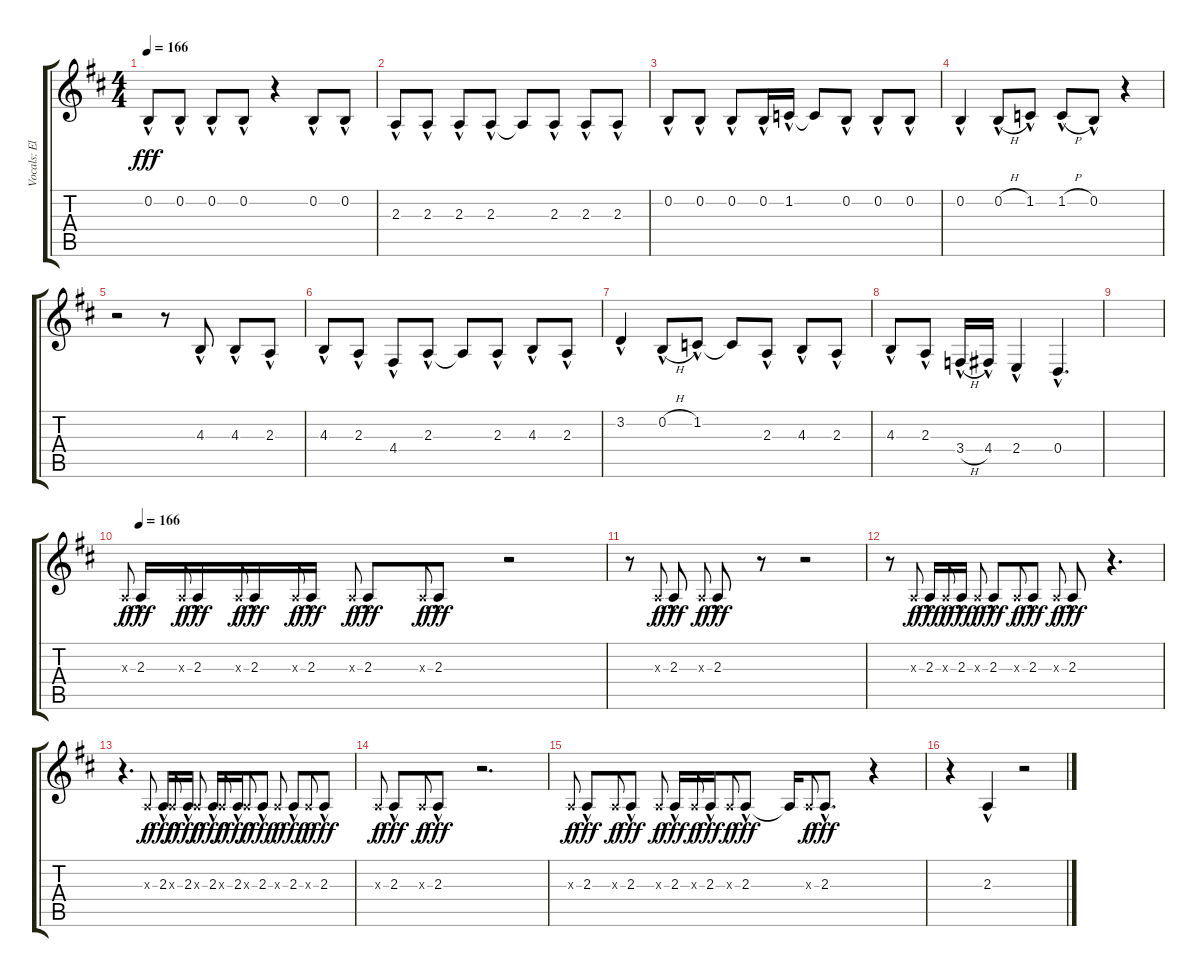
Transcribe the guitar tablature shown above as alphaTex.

\track ("Vocals: Ellen" "Vocals: El") {instrument lead8bassandlead}
\staff {score tabs}
\tuning (E4 B3 G3 D3 A2 E2) {hide}
\ts (4 4)
\tempo 166
\clef g2
\ks d
0.2{hac}.8{dy fff} 0.2{hac}.8 0.2{hac}.8 0.2{hac}.8 r.4 0.2{hac}.8 0.2{hac}.8 |
2.3{hac}.8 2.3{hac}.8 2.3{hac}.8 2.3{hac}.8 2.3{t}.8 2.3{hac}.8 2.3{hac}.8 2.3{hac}.8 |
0.2{hac}.8 0.2{hac}.8 0.2{hac}.8 0.2{hac}.16 1.2{hac}.16 1.2{t}.8 0.2{hac}.8 0.2{hac}.8 0.2{hac}.8 |
0.2{hac}.4 0.2{h hac}.8 1.2{hac}.8 1.2{h hac}.8 0.2{hac}.8 r.4 |
r.2 r.8 4.3{hac}.8 4.3{hac}.8 2.3{hac}.8 |
4.3{hac}.8 2.3{hac}.8 4.4{hac}.8 2.3{hac}.8 2.3{t}.8 2.3{hac}.8 4.3{hac}.8 2.3{hac}.8 |
3.2{hac}.4 0.2{h hac}.8 1.2{hac}.8 1.2{t}.8 2.3{hac}.8 4.3{hac}.8 2.3{hac}.8 |
4.3{hac}.8 2.3{hac}.8 3.4{h hac}.16 4.4{hac}.16 2.4{hac}.4 0.4{hac}.4{d} |
|
\tempo (166 0.03125)
2.3{x}.8{gr onbeat dy f} 2.3{hac}.16{dy fff} 2.3{x}.8{gr onbeat dy f} 2.3{hac}.16{dy fff} 2.3{x}.8{gr onbeat dy f} 2.3{hac}.16{dy fff} 2.3{x}.8{gr onbeat dy f} 2.3{hac}.16{dy fff} 2.3{x}.8{gr onbeat dy f} 2.3{hac}.8{dy fff} 2.3{x}.8{gr onbeat dy f} 2.3{hac}.8{dy fff} r.2 |
r.8 2.3{x}.8{gr onbeat dy f} 2.3{hac}.8{dy fff} 2.3{x}.8{gr onbeat dy f} 2.3{hac}.8{dy fff} r.8 r.2 |
r.8 2.3{x}.8{gr onbeat dy f} 2.3{hac}.16{dy fff} 2.3{x}.8{gr onbeat dy f} 2.3{hac}.16{dy fff} 2.3{x}.8{gr onbeat dy f} 2.3{hac}.8{dy fff} 2.3{x}.8{gr onbeat dy f} 2.3{hac}.8{dy fff} 2.3{x}.8{gr onbeat dy f} 2.3{hac}.8{dy fff} r.4{d} |
r.4{d} 2.3{x}.8{gr onbeat dy f} 2.3{hac}.16{dy fff} 2.3{x}.8{gr onbeat dy f} 2.3{hac}.16{dy fff} 2.3{x}.8{gr onbeat dy f} 2.3{hac}.16{dy fff} 2.3{x}.8{gr onbeat dy f} 2.3{hac}.16{dy fff} 2.3{x}.8{gr onbeat dy f} 2.3{hac}.8{dy fff} 2.3{x}.8{gr onbeat dy f} 2.3{hac}.8{dy fff} 2.3{x}.8{gr onbeat dy f} 2.3{hac}.8{dy fff} |
2.3{x}.8{gr onbeat dy f} 2.3{hac}.8{dy fff} 2.3{x}.8{gr onbeat dy f} 2.3{hac}.8{dy fff} r.2{d} |
2.3{x}.8{gr onbeat dy f} 2.3{hac}.8{dy fff} 2.3{x}.8{gr onbeat dy f} 2.3{hac}.8{dy fff} 2.3{x}.8{gr onbeat dy f} 2.3{hac}.16{dy fff} 2.3{x}.8{gr onbeat dy f} 2.3{hac}.16{dy fff} 2.3{x}.8{gr onbeat dy f} 2.3{hac}.8{dy fff} 2.3{t}.16 2.3{x}.8{gr onbeat dy f} 2.3{hac}.8{d dy fff} r.4 |
r.4 2.3{hac}.4 r.2
